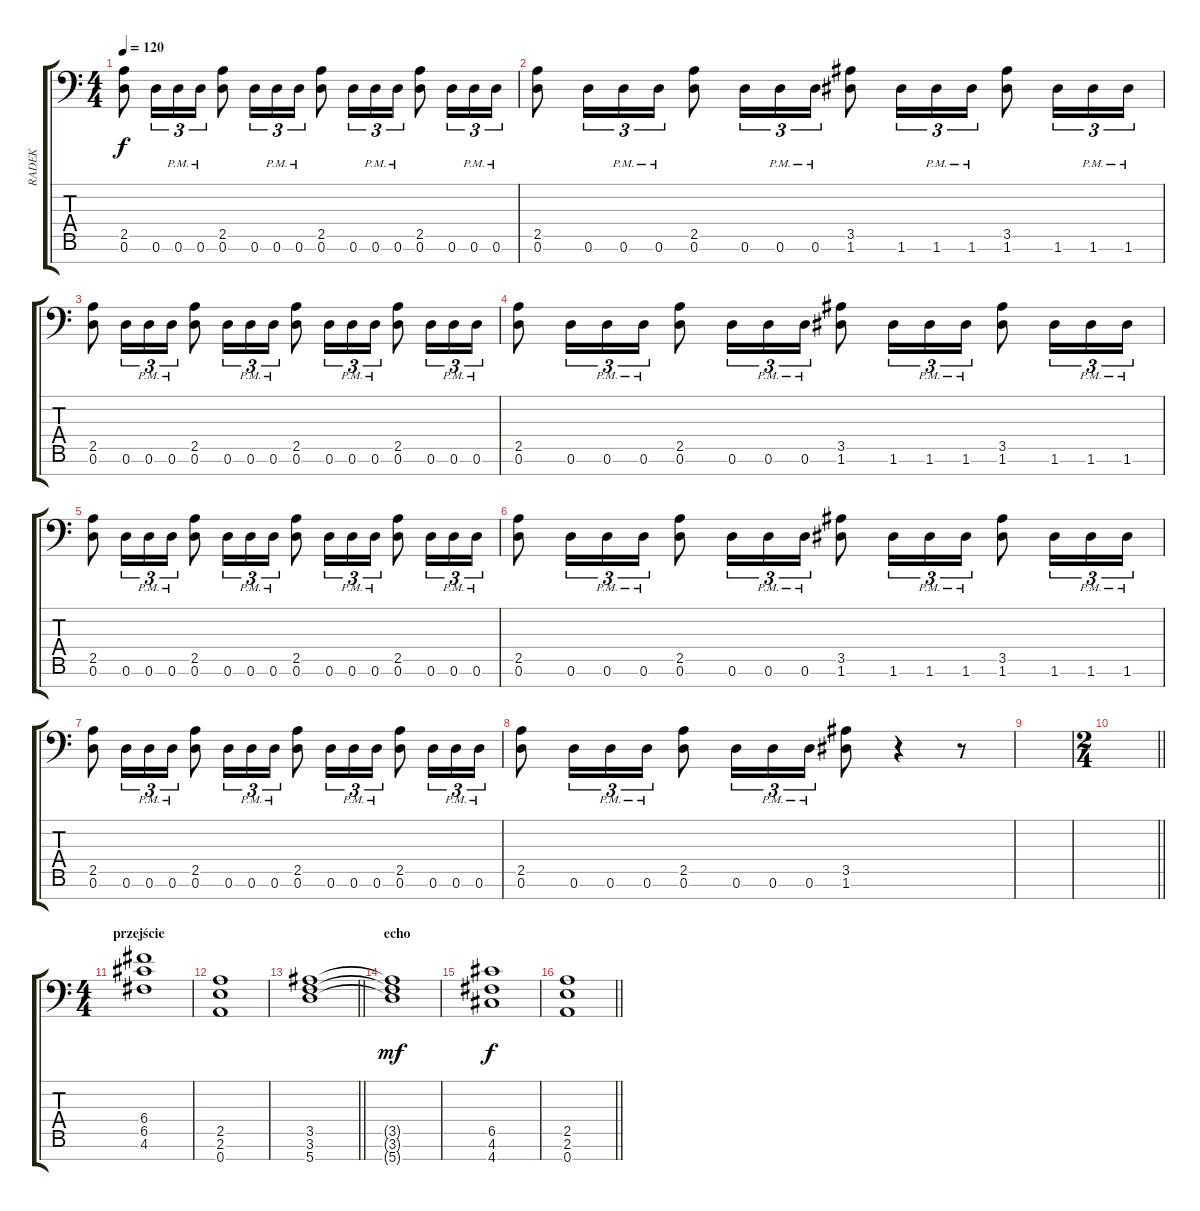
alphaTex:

\track ("RADEK" "RADEK") {instrument distortionguitar}
\staff {score tabs}
\tuning (D4 A3 F3 C3 G2 D2 A1) {hide}
\ts (4 4)
\tempo 120
\clef f4
\ks c
(2.5 0.6).8{dy f} 0.6.16{tu (3 2)} 0.6{pm}.16{tu (3 2)} 0.6{pm}.16{tu (3 2)} (2.5 0.6).8 0.6.16{tu (3 2)} 0.6{pm}.16{tu (3 2)} 0.6{pm}.16{tu (3 2)} (2.5 0.6).8 0.6.16{tu (3 2)} 0.6{pm}.16{tu (3 2)} 0.6{pm}.16{tu (3 2)} (2.5 0.6).8 0.6.16{tu (3 2)} 0.6{pm}.16{tu (3 2)} 0.6{pm}.16{tu (3 2)} |
(2.5 0.6).8 0.6.16{tu (3 2)} 0.6{pm}.16{tu (3 2)} 0.6{pm}.16{tu (3 2)} (2.5 0.6).8 0.6.16{tu (3 2)} 0.6{pm}.16{tu (3 2)} 0.6{pm}.16{tu (3 2)} (3.5 1.6).8 1.6.16{tu (3 2)} 1.6{pm}.16{tu (3 2)} 1.6{pm}.16{tu (3 2)} (3.5 1.6).8 1.6.16{tu (3 2)} 1.6{pm}.16{tu (3 2)} 1.6{pm}.16{tu (3 2)} |
(2.5 0.6).8 0.6.16{tu (3 2)} 0.6{pm}.16{tu (3 2)} 0.6{pm}.16{tu (3 2)} (2.5 0.6).8 0.6.16{tu (3 2)} 0.6{pm}.16{tu (3 2)} 0.6{pm}.16{tu (3 2)} (2.5 0.6).8 0.6.16{tu (3 2)} 0.6{pm}.16{tu (3 2)} 0.6{pm}.16{tu (3 2)} (2.5 0.6).8 0.6.16{tu (3 2)} 0.6{pm}.16{tu (3 2)} 0.6{pm}.16{tu (3 2)} |
(2.5 0.6).8 0.6.16{tu (3 2)} 0.6{pm}.16{tu (3 2)} 0.6{pm}.16{tu (3 2)} (2.5 0.6).8 0.6.16{tu (3 2)} 0.6{pm}.16{tu (3 2)} 0.6{pm}.16{tu (3 2)} (3.5 1.6).8 1.6.16{tu (3 2)} 1.6{pm}.16{tu (3 2)} 1.6{pm}.16{tu (3 2)} (3.5 1.6).8 1.6.16{tu (3 2)} 1.6{pm}.16{tu (3 2)} 1.6{pm}.16{tu (3 2)} |
(2.5 0.6).8 0.6.16{tu (3 2)} 0.6{pm}.16{tu (3 2)} 0.6{pm}.16{tu (3 2)} (2.5 0.6).8 0.6.16{tu (3 2)} 0.6{pm}.16{tu (3 2)} 0.6{pm}.16{tu (3 2)} (2.5 0.6).8 0.6.16{tu (3 2)} 0.6{pm}.16{tu (3 2)} 0.6{pm}.16{tu (3 2)} (2.5 0.6).8 0.6.16{tu (3 2)} 0.6{pm}.16{tu (3 2)} 0.6{pm}.16{tu (3 2)} |
(2.5 0.6).8 0.6.16{tu (3 2)} 0.6{pm}.16{tu (3 2)} 0.6{pm}.16{tu (3 2)} (2.5 0.6).8 0.6.16{tu (3 2)} 0.6{pm}.16{tu (3 2)} 0.6{pm}.16{tu (3 2)} (3.5 1.6).8 1.6.16{tu (3 2)} 1.6{pm}.16{tu (3 2)} 1.6{pm}.16{tu (3 2)} (3.5 1.6).8 1.6.16{tu (3 2)} 1.6{pm}.16{tu (3 2)} 1.6{pm}.16{tu (3 2)} |
(2.5 0.6).8 0.6.16{tu (3 2)} 0.6{pm}.16{tu (3 2)} 0.6{pm}.16{tu (3 2)} (2.5 0.6).8 0.6.16{tu (3 2)} 0.6{pm}.16{tu (3 2)} 0.6{pm}.16{tu (3 2)} (2.5 0.6).8 0.6.16{tu (3 2)} 0.6{pm}.16{tu (3 2)} 0.6{pm}.16{tu (3 2)} (2.5 0.6).8 0.6.16{tu (3 2)} 0.6{pm}.16{tu (3 2)} 0.6{pm}.16{tu (3 2)} |
(2.5 0.6).8 0.6.16{tu (3 2)} 0.6{pm}.16{tu (3 2)} 0.6{pm}.16{tu (3 2)} (2.5 0.6).8 0.6.16{tu (3 2)} 0.6{pm}.16{tu (3 2)} 0.6{pm}.16{tu (3 2)} (3.5 1.6).8 r.4 r.8 |
|
\ts (2 4)
\barLineRight lightlight
|
\ts (4 4)
\section ("" "przejście")
(6.4 6.5 4.6).1 |
(2.5 2.6 0.7).1 |
\barLineRight lightlight
(3.5 3.6 5.7).1 |
\section ("" "echo")
(3.5{t} 3.6{t} 5.7{t}).1{dy mf} |
(6.5 4.6 4.7).1{dy f} |
\barLineRight lightlight
(2.5 2.6 0.7).1
